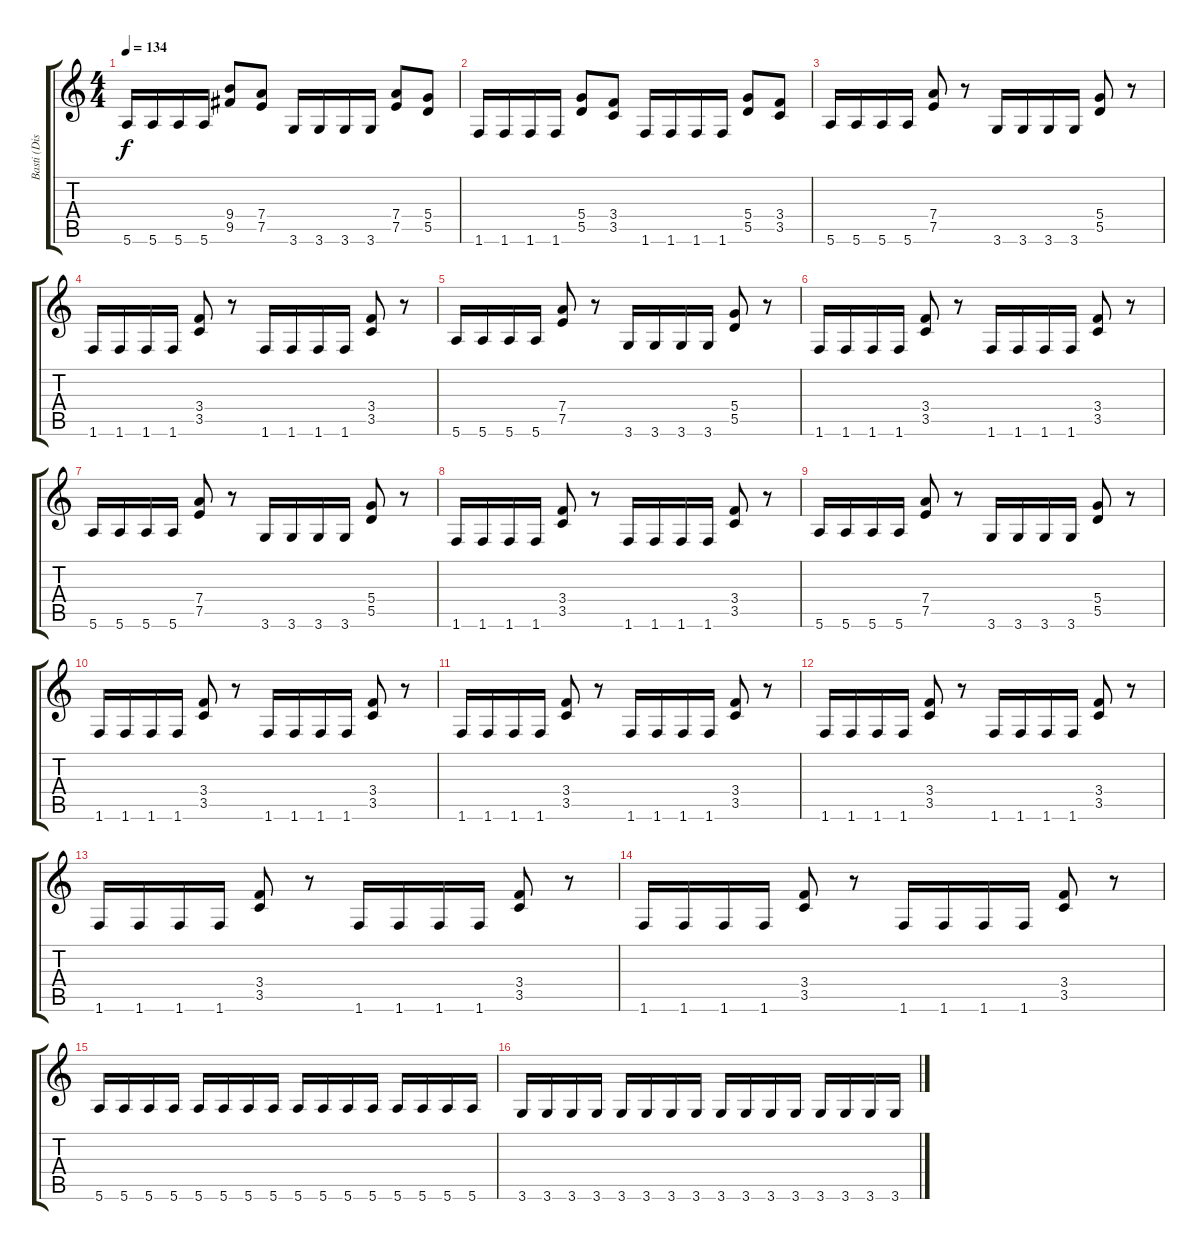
\track ("Basti (Dist.-Guitar)" "Basti (Dis") {instrument distortionguitar}
\staff {score tabs}
\tuning (E4 B3 G3 D3 A2 E2) {hide}
\ts (4 4)
\tempo 134
\clef g2
\ks c
5.6.16{dy f} 5.6.16 5.6.16 5.6.16 (9.4 9.5).8 (7.4 7.5).8 3.6.16 3.6.16 3.6.16 3.6.16 (7.4 7.5).8 (5.4 5.5).8 |
1.6.16 1.6.16 1.6.16 1.6.16 (5.4 5.5).8 (3.4 3.5).8 1.6.16 1.6.16 1.6.16 1.6.16 (5.4 5.5).8 (3.4 3.5).8 |
5.6.16 5.6.16 5.6.16 5.6.16 (7.4 7.5).8 r.8 3.6.16 3.6.16 3.6.16 3.6.16 (5.4 5.5).8 r.8 |
1.6.16 1.6.16 1.6.16 1.6.16 (3.4 3.5).8 r.8 1.6.16 1.6.16 1.6.16 1.6.16 (3.4 3.5).8 r.8 |
5.6.16 5.6.16 5.6.16 5.6.16 (7.4 7.5).8 r.8 3.6.16 3.6.16 3.6.16 3.6.16 (5.4 5.5).8 r.8 |
1.6.16 1.6.16 1.6.16 1.6.16 (3.4 3.5).8 r.8 1.6.16 1.6.16 1.6.16 1.6.16 (3.4 3.5).8 r.8 |
5.6.16 5.6.16 5.6.16 5.6.16 (7.4 7.5).8 r.8 3.6.16 3.6.16 3.6.16 3.6.16 (5.4 5.5).8 r.8 |
1.6.16 1.6.16 1.6.16 1.6.16 (3.4 3.5).8 r.8 1.6.16 1.6.16 1.6.16 1.6.16 (3.4 3.5).8 r.8 |
5.6.16 5.6.16 5.6.16 5.6.16 (7.4 7.5).8 r.8 3.6.16 3.6.16 3.6.16 3.6.16 (5.4 5.5).8 r.8 |
1.6.16 1.6.16 1.6.16 1.6.16 (3.4 3.5).8 r.8 1.6.16 1.6.16 1.6.16 1.6.16 (3.4 3.5).8 r.8 |
1.6.16 1.6.16 1.6.16 1.6.16 (3.4 3.5).8 r.8 1.6.16 1.6.16 1.6.16 1.6.16 (3.4 3.5).8 r.8 |
1.6.16 1.6.16 1.6.16 1.6.16 (3.4 3.5).8 r.8 1.6.16 1.6.16 1.6.16 1.6.16 (3.4 3.5).8 r.8 |
1.6.16 1.6.16 1.6.16 1.6.16 (3.4 3.5).8 r.8 1.6.16 1.6.16 1.6.16 1.6.16 (3.4 3.5).8 r.8 |
1.6.16 1.6.16 1.6.16 1.6.16 (3.4 3.5).8 r.8 1.6.16 1.6.16 1.6.16 1.6.16 (3.4 3.5).8 r.8 |
5.6.16 5.6.16 5.6.16 5.6.16 5.6.16 5.6.16 5.6.16 5.6.16 5.6.16 5.6.16 5.6.16 5.6.16 5.6.16 5.6.16 5.6.16 5.6.16 |
3.6.16 3.6.16 3.6.16 3.6.16 3.6.16 3.6.16 3.6.16 3.6.16 3.6.16 3.6.16 3.6.16 3.6.16 3.6.16 3.6.16 3.6.16 3.6.16
